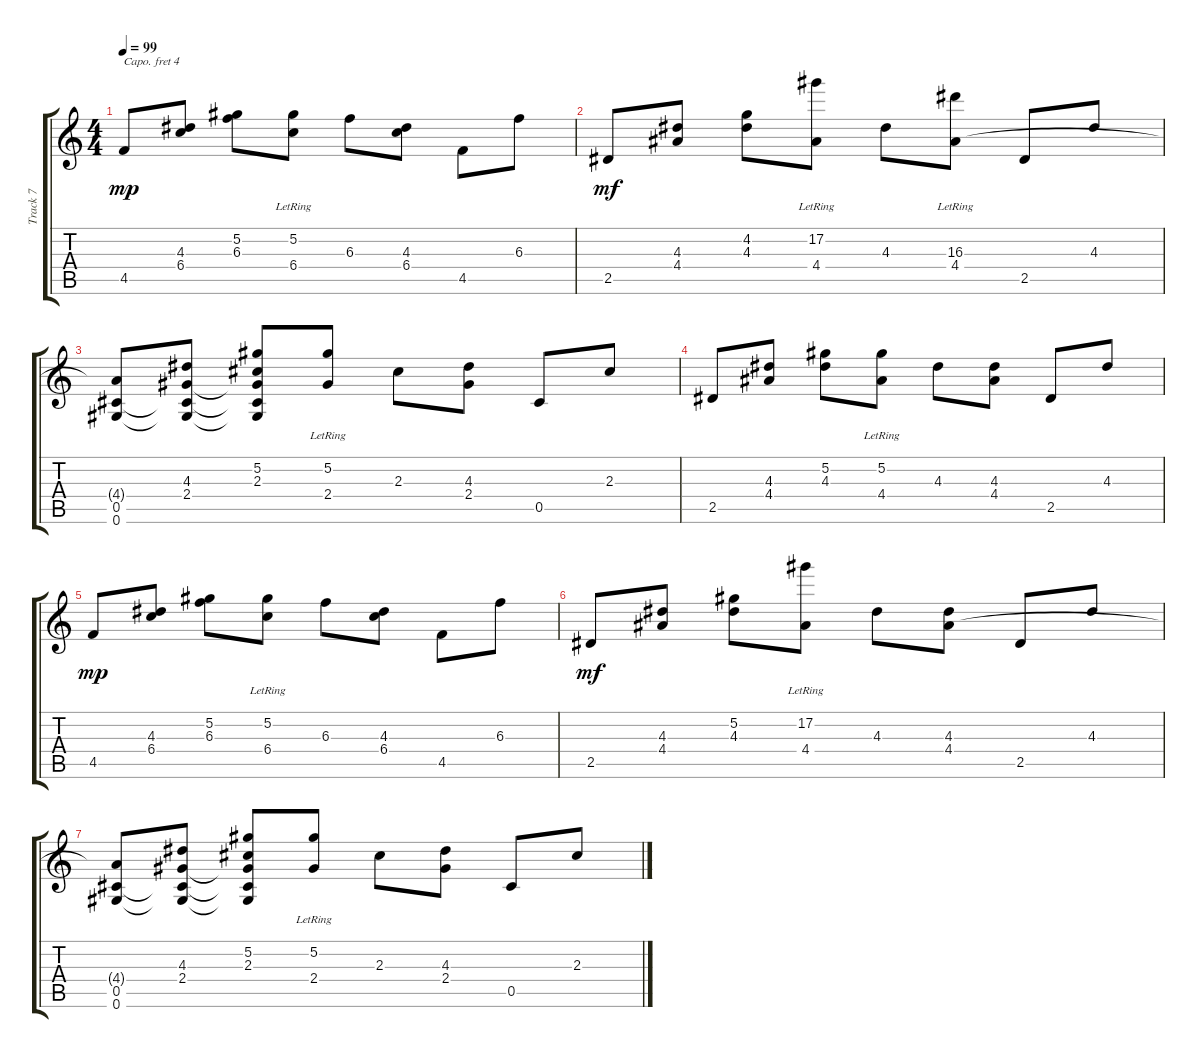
\track ("Track 7" "Track 7") {instrument acousticguitarsteel}
\staff {score tabs}
\capo 4
\tuning (E4 B3 G3 D3 A2 E2) {hide}
\ts (4 4)
\tempo 99
\clef g2
\ks c
4.5.8{dy mp} (4.3 6.4).8 (5.2 6.3).8 (5.2{lr} 6.4).8 6.3.8 (4.3 6.4).8 4.5.8 6.3.8 |
2.5.8{dy mf} (4.3 4.4).8 (4.2 4.3).8 (17.2{lr} 4.4).8 4.3.8 (16.3{lr} 4.4).8 2.5.8 4.3.8 |
(4.4{t} 0.5 0.6).8 (4.3 2.4 0.5{t} 0.6{t}).8 (5.2 2.3 2.4{t} 0.5{t} 0.6{t}).8 (5.2{lr} 2.4).8 2.3.8 (4.3 2.4).8 0.5.8 2.3.8 |
2.5.8 (4.3 4.4).8 (5.2 4.3).8 (5.2{lr} 4.4).8 4.3.8 (4.3 4.4).8 2.5.8 4.3.8 |
4.5.8{dy mp} (4.3 6.4).8 (5.2 6.3).8 (5.2{lr} 6.4).8 6.3.8 (4.3 6.4).8 4.5.8 6.3.8 |
2.5.8{dy mf} (4.3 4.4).8 (5.2 4.3).8 (17.2{lr} 4.4).8 4.3.8 (4.3 4.4).8 2.5.8 4.3.8 |
(4.4{t} 0.5 0.6).8 (4.3 2.4 0.5{t} 0.6{t}).8 (5.2 2.3 2.4{t} 0.5{t} 0.6{t}).8 (5.2{lr} 2.4).8 2.3.8 (4.3 2.4).8 0.5.8 2.3.8
